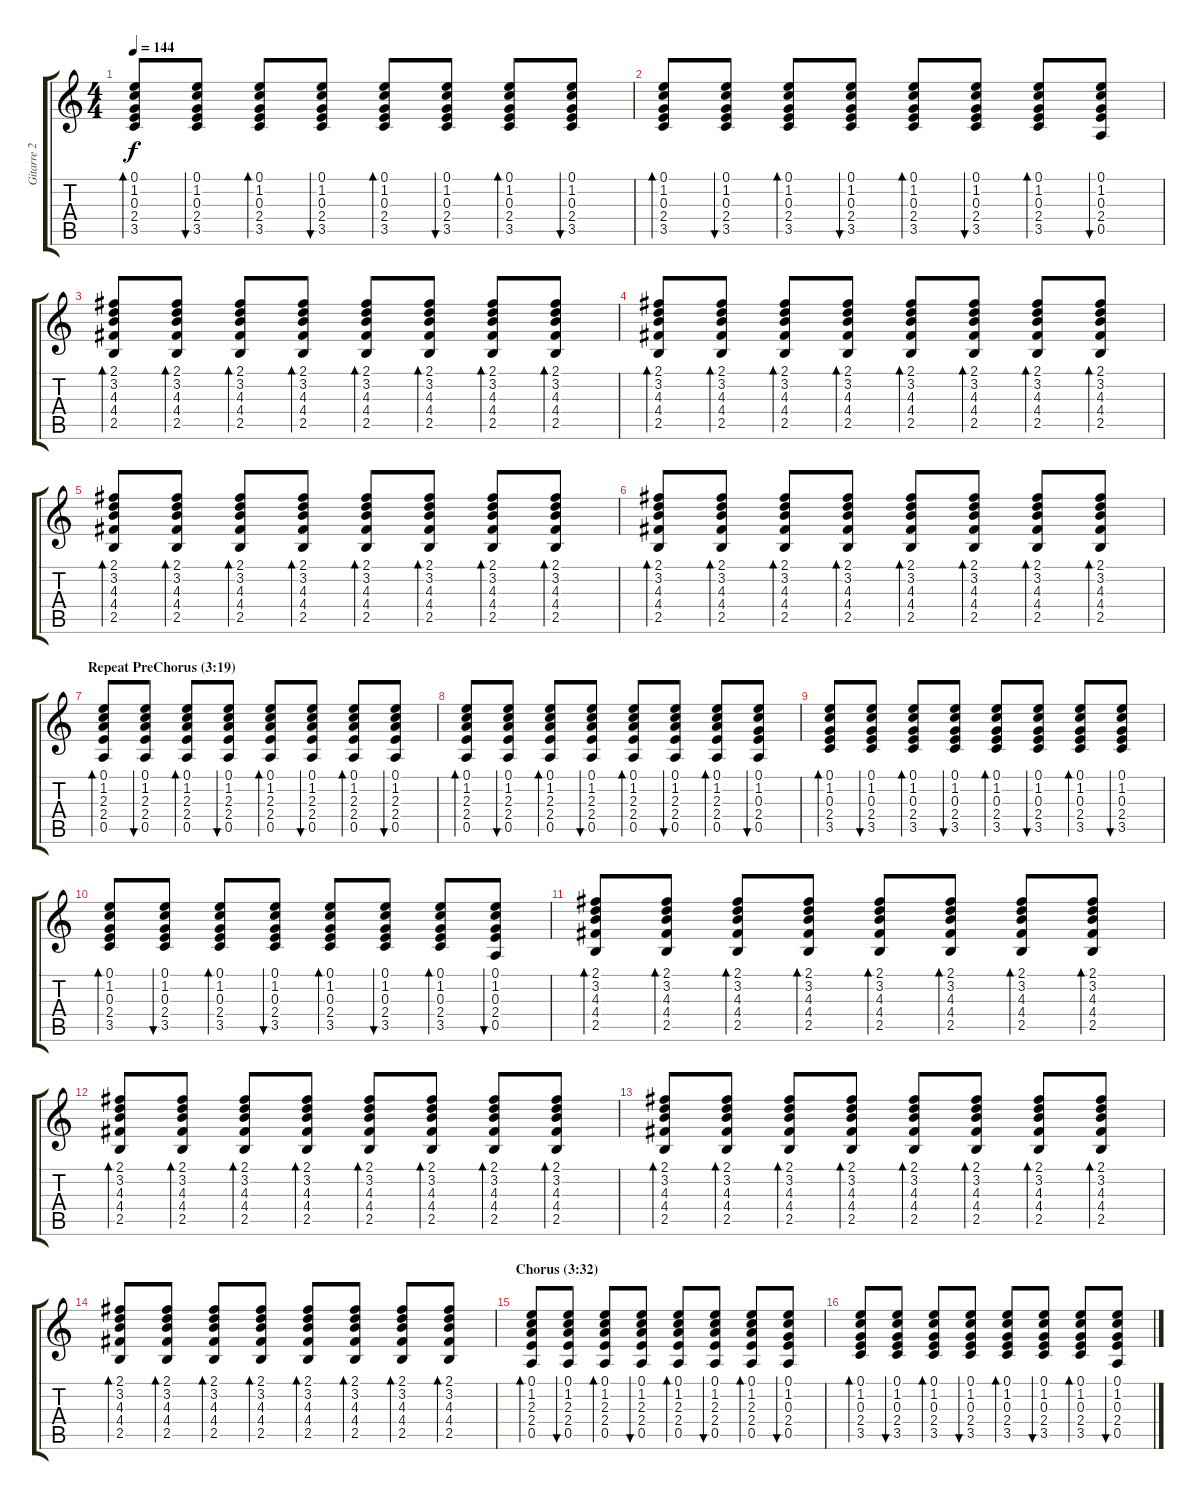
\track ("Gitarre 2" "Gitarre 2") {instrument electricguitarjazz}
\staff {score tabs}
\tuning (E4 B3 G3 D3 A2 E2) {hide}
\ts (4 4)
\tempo 144
\clef g2
\ks c
(0.1 1.2 0.3 2.4 3.5).8{bd 60 dy f} (0.1 1.2 0.3 2.4 3.5).8{bu 60} (0.1 1.2 0.3 2.4 3.5).8{bd 60} (0.1 1.2 0.3 2.4 3.5).8{bu 60} (0.1 1.2 0.3 2.4 3.5).8{bd 60} (0.1 1.2 0.3 2.4 3.5).8{bu 60} (0.1 1.2 0.3 2.4 3.5).8{bd 60} (0.1 1.2 0.3 2.4 3.5).8{bu 60} |
(0.1 1.2 0.3 2.4 3.5).8{bd 60} (0.1 1.2 0.3 2.4 3.5).8{bu 60} (0.1 1.2 0.3 2.4 3.5).8{bd 60} (0.1 1.2 0.3 2.4 3.5).8{bu 60} (0.1 1.2 0.3 2.4 3.5).8{bd 60} (0.1 1.2 0.3 2.4 3.5).8{bu 60} (0.1 1.2 0.3 2.4 3.5).8{bd 60} (0.1 1.2 0.3 2.4 0.5).8{bu 60} |
(2.1 3.2 4.3 4.4 2.5).8{bd 60} (2.1 3.2 4.3 4.4 2.5).8{bd 60} (2.1 3.2 4.3 4.4 2.5).8{bd 60} (2.1 3.2 4.3 4.4 2.5).8{bd 60} (2.1 3.2 4.3 4.4 2.5).8{bd 60} (2.1 3.2 4.3 4.4 2.5).8{bd 60} (2.1 3.2 4.3 4.4 2.5).8{bd 60} (2.1 3.2 4.3 4.4 2.5).8{bd 60} |
(2.1 3.2 4.3 4.4 2.5).8{bd 60} (2.1 3.2 4.3 4.4 2.5).8{bd 60} (2.1 3.2 4.3 4.4 2.5).8{bd 60} (2.1 3.2 4.3 4.4 2.5).8{bd 60} (2.1 3.2 4.3 4.4 2.5).8{bd 60} (2.1 3.2 4.3 4.4 2.5).8{bd 60} (2.1 3.2 4.3 4.4 2.5).8{bd 60} (2.1 3.2 4.3 4.4 2.5).8{bd 60} |
(2.1 3.2 4.3 4.4 2.5).8{bd 60} (2.1 3.2 4.3 4.4 2.5).8{bd 60} (2.1 3.2 4.3 4.4 2.5).8{bd 60} (2.1 3.2 4.3 4.4 2.5).8{bd 60} (2.1 3.2 4.3 4.4 2.5).8{bd 60} (2.1 3.2 4.3 4.4 2.5).8{bd 60} (2.1 3.2 4.3 4.4 2.5).8{bd 60} (2.1 3.2 4.3 4.4 2.5).8{bd 60} |
(2.1 3.2 4.3 4.4 2.5).8{bd 60} (2.1 3.2 4.3 4.4 2.5).8{bd 60} (2.1 3.2 4.3 4.4 2.5).8{bd 60} (2.1 3.2 4.3 4.4 2.5).8{bd 60} (2.1 3.2 4.3 4.4 2.5).8{bd 60} (2.1 3.2 4.3 4.4 2.5).8{bd 60} (2.1 3.2 4.3 4.4 2.5).8{bd 60} (2.1 3.2 4.3 4.4 2.5).8{bd 60} |
\section ("" "Repeat PreChorus (3:19)")
(0.1 1.2 2.3 2.4 0.5).8{bd 60} (0.1 1.2 2.3 2.4 0.5).8{bu 60} (0.1 1.2 2.3 2.4 0.5).8{bd 60} (0.1 1.2 2.3 2.4 0.5).8{bu 60} (0.1 1.2 2.3 2.4 0.5).8{bd 60} (0.1 1.2 2.3 2.4 0.5).8{bu 60} (0.1 1.2 2.3 2.4 0.5).8{bd 60} (0.1 1.2 2.3 2.4 0.5).8{bu 60} |
(0.1 1.2 2.3 2.4 0.5).8{bd 60} (0.1 1.2 2.3 2.4 0.5).8{bu 60} (0.1 1.2 2.3 2.4 0.5).8{bd 60} (0.1 1.2 2.3 2.4 0.5).8{bu 60} (0.1 1.2 2.3 2.4 0.5).8{bd 60} (0.1 1.2 2.3 2.4 0.5).8{bu 60} (0.1 1.2 2.3 2.4 0.5).8{bd 60} (0.1 1.2 0.3 2.4 0.5).8{bu 60} |
(0.1 1.2 0.3 2.4 3.5).8{bd 60} (0.1 1.2 0.3 2.4 3.5).8{bu 60} (0.1 1.2 0.3 2.4 3.5).8{bd 60} (0.1 1.2 0.3 2.4 3.5).8{bu 60} (0.1 1.2 0.3 2.4 3.5).8{bd 60} (0.1 1.2 0.3 2.4 3.5).8{bu 60} (0.1 1.2 0.3 2.4 3.5).8{bd 60} (0.1 1.2 0.3 2.4 3.5).8{bu 60} |
(0.1 1.2 0.3 2.4 3.5).8{bd 60} (0.1 1.2 0.3 2.4 3.5).8{bu 60} (0.1 1.2 0.3 2.4 3.5).8{bd 60} (0.1 1.2 0.3 2.4 3.5).8{bu 60} (0.1 1.2 0.3 2.4 3.5).8{bd 60} (0.1 1.2 0.3 2.4 3.5).8{bu 60} (0.1 1.2 0.3 2.4 3.5).8{bd 60} (0.1 1.2 0.3 2.4 0.5).8{bu 60} |
(2.1 3.2 4.3 4.4 2.5).8{bd 60} (2.1 3.2 4.3 4.4 2.5).8{bd 60} (2.1 3.2 4.3 4.4 2.5).8{bd 60} (2.1 3.2 4.3 4.4 2.5).8{bd 60} (2.1 3.2 4.3 4.4 2.5).8{bd 60} (2.1 3.2 4.3 4.4 2.5).8{bd 60} (2.1 3.2 4.3 4.4 2.5).8{bd 60} (2.1 3.2 4.3 4.4 2.5).8{bd 60} |
(2.1 3.2 4.3 4.4 2.5).8{bd 60} (2.1 3.2 4.3 4.4 2.5).8{bd 60} (2.1 3.2 4.3 4.4 2.5).8{bd 60} (2.1 3.2 4.3 4.4 2.5).8{bd 60} (2.1 3.2 4.3 4.4 2.5).8{bd 60} (2.1 3.2 4.3 4.4 2.5).8{bd 60} (2.1 3.2 4.3 4.4 2.5).8{bd 60} (2.1 3.2 4.3 4.4 2.5).8{bd 60} |
(2.1 3.2 4.3 4.4 2.5).8{bd 60} (2.1 3.2 4.3 4.4 2.5).8{bd 60} (2.1 3.2 4.3 4.4 2.5).8{bd 60} (2.1 3.2 4.3 4.4 2.5).8{bd 60} (2.1 3.2 4.3 4.4 2.5).8{bd 60} (2.1 3.2 4.3 4.4 2.5).8{bd 60} (2.1 3.2 4.3 4.4 2.5).8{bd 60} (2.1 3.2 4.3 4.4 2.5).8{bd 60} |
(2.1 3.2 4.3 4.4 2.5).8{bd 60} (2.1 3.2 4.3 4.4 2.5).8{bd 60} (2.1 3.2 4.3 4.4 2.5).8{bd 60} (2.1 3.2 4.3 4.4 2.5).8{bd 60} (2.1 3.2 4.3 4.4 2.5).8{bd 60} (2.1 3.2 4.3 4.4 2.5).8{bd 60} (2.1 3.2 4.3 4.4 2.5).8{bd 60} (2.1 3.2 4.3 4.4 2.5).8{bd 60} |
\section ("" "Chorus (3:32)")
(0.1 1.2 2.3 2.4 0.5).8{bd 60} (0.1 1.2 2.3 2.4 0.5).8{bu 60} (0.1 1.2 2.3 2.4 0.5).8{bd 60} (0.1 1.2 2.3 2.4 0.5).8{bu 60} (0.1 1.2 2.3 2.4 0.5).8{bd 60} (0.1 1.2 2.3 2.4 0.5).8{bu 60} (0.1 1.2 2.3 2.4 0.5).8{bd 60} (0.1 1.2 0.3 2.4 0.5).8{bu 60} |
(0.1 1.2 0.3 2.4 3.5).8{bd 60} (0.1 1.2 0.3 2.4 3.5).8{bu 60} (0.1 1.2 0.3 2.4 3.5).8{bd 60} (0.1 1.2 0.3 2.4 3.5).8{bu 60} (0.1 1.2 0.3 2.4 3.5).8{bd 60} (0.1 1.2 0.3 2.4 3.5).8{bu 60} (0.1 1.2 0.3 2.4 3.5).8{bd 60} (0.1 1.2 0.3 2.4 0.5).8{bu 60}
